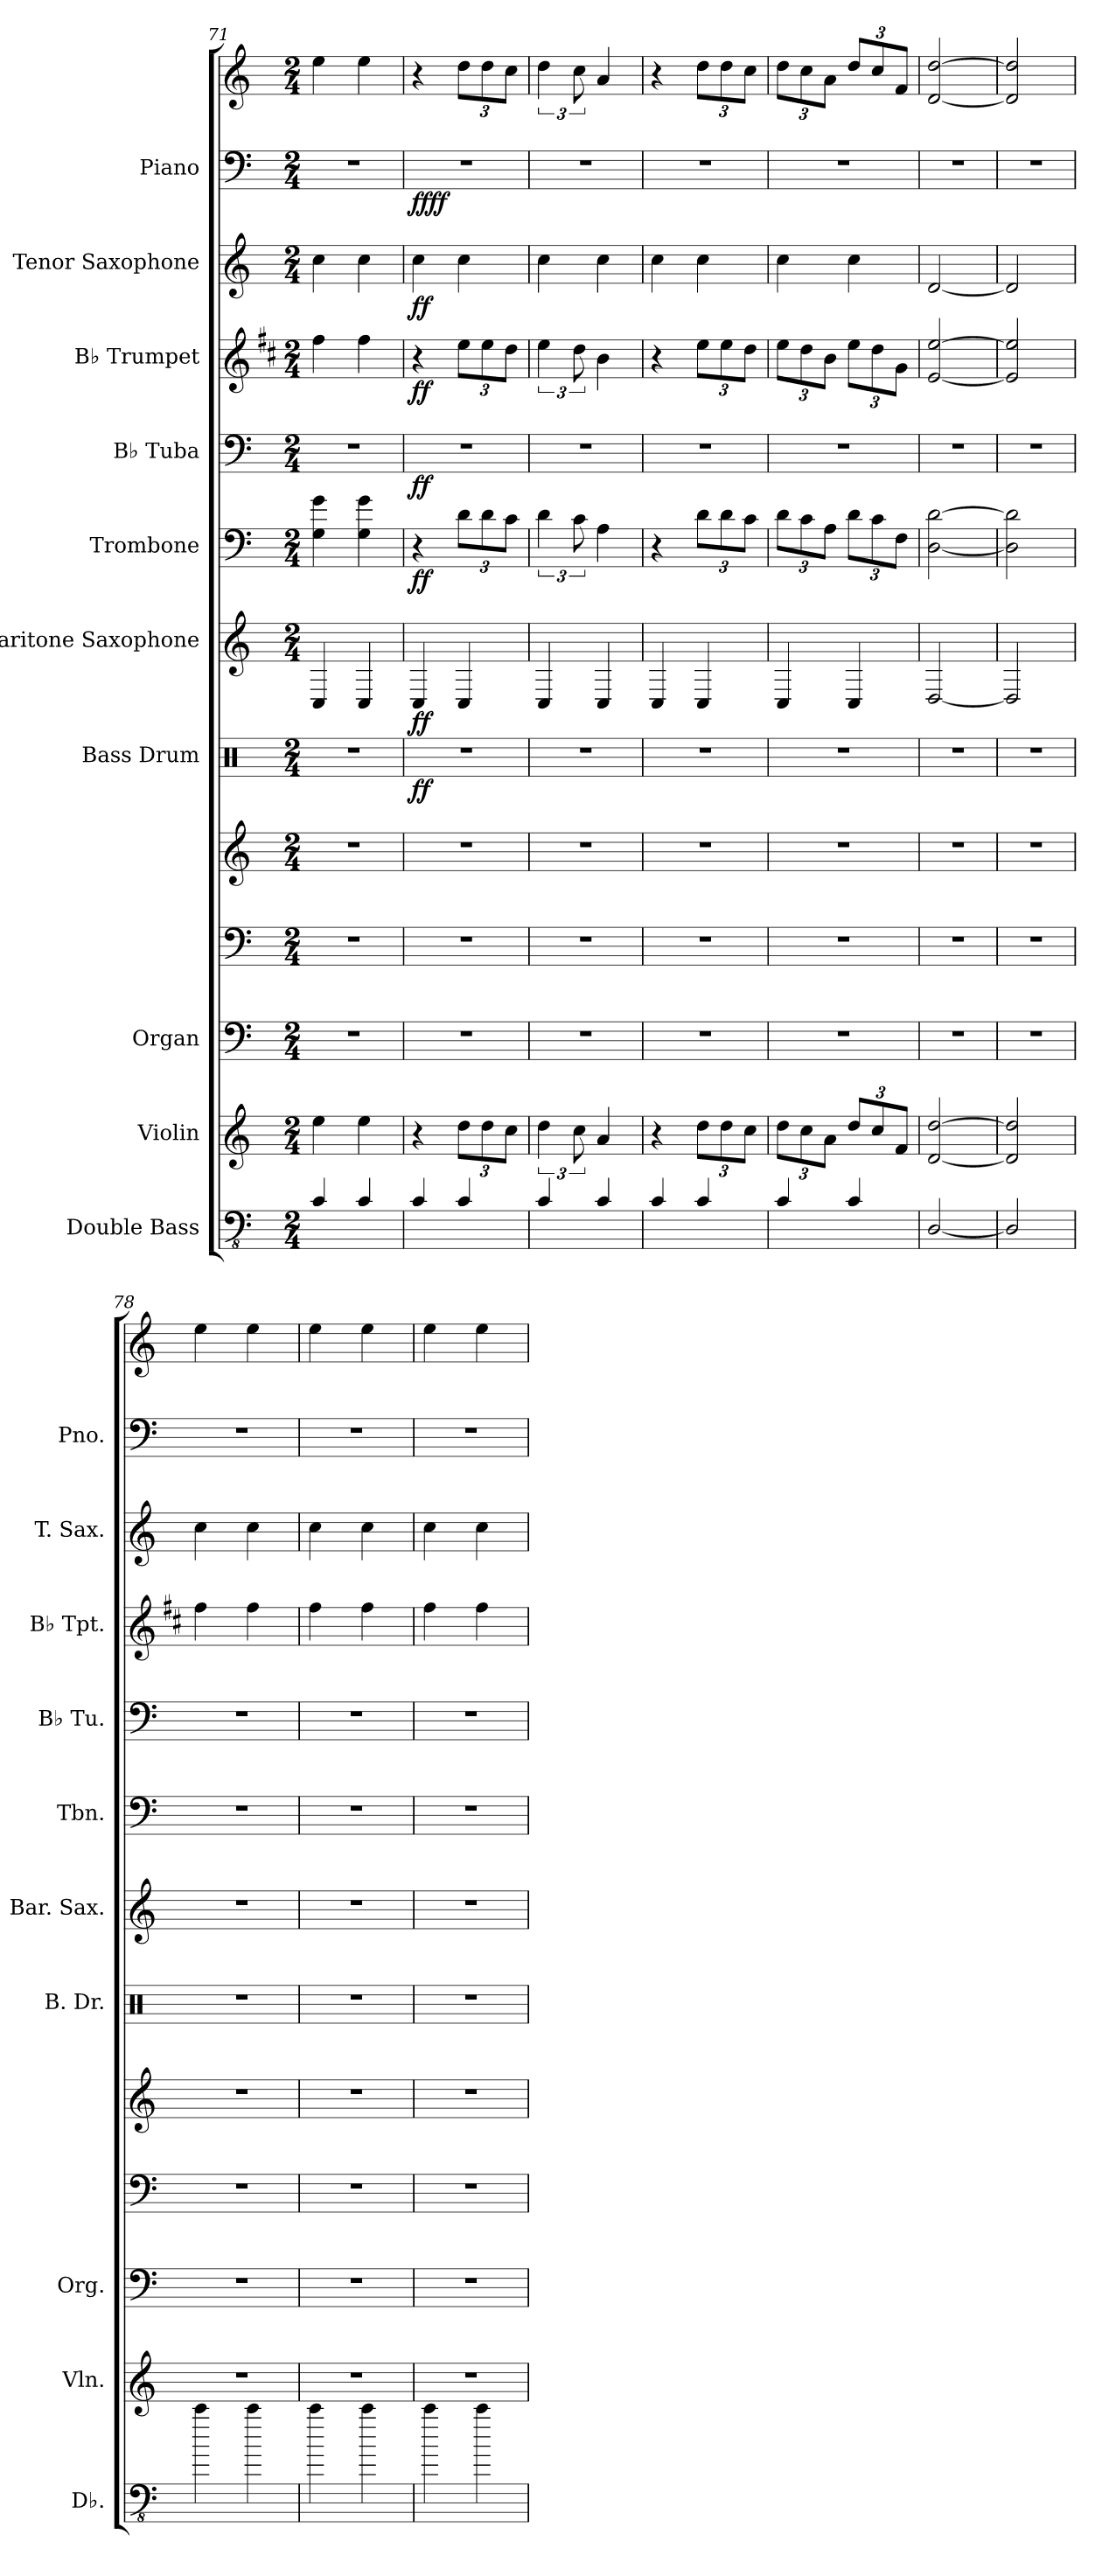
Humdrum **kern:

**kern	**kern	**kern	**kern	**kern	**kern	**dynam	**kern	**dynam	**kern	**dynam	**kern	**dynam	**kern	**dynam	**kern	**dynam	**kern	**kern	**dynam
*part10	*part9	*part8	*part8	*part8	*part7	*part7	*part6	*part6	*part5	*part5	*part4	*part4	*part3	*part3	*part2	*part2	*part1	*part1	*part1
*staff13	*staff12	*staff11	*staff10	*staff9	*staff8	*staff8	*staff7	*staff7	*staff6	*staff6	*staff5	*staff5	*staff4	*staff4	*staff3	*staff3	*staff2	*staff1	*staff1/2
*I"Double Bass	*I"Violin	*I"Organ	*	*	*I"Bass Drum	*	*I"Baritone Saxophone	*	*I"Trombone	*	*I"B♭ Tuba	*	*I"B♭ Trumpet	*	*I"Tenor Saxophone	*	*I"Piano	*	*
*I'Db.	*I'Vln.	*I'Org.	*	*	*I'B. Dr.	*	*I'Bar. Sax.	*	*I'Tbn.	*	*I'B♭ Tu.	*	*I'B♭ Tpt.	*	*I'T. Sax.	*	*I'Pno.	*	*
*clefFv4	*clefG2	*clefF4	*clefF4	*clefG2	*clefX	*	*clefG2	*	*clefF4	*	*clefF4	*	*clefG2	*	*clefG2	*	*clefF4	*clefG2	*
*ITrd7c12	*	*	*	*	*	*	*ITrd12c21	*	*	*	*	*	*ITrd1c2	*	*ITrd8c14	*	*	*	*
*k[]	*k[]	*k[]	*k[]	*k[]	*k[]	*	*k[]	*	*k[]	*	*k[]	*	*k[]	*	*k[]	*	*k[]	*k[]	*
*M2/4	*M2/4	*M2/4	*M2/4	*M2/4	*M2/4	*	*M2/4	*	*M2/4	*	*M2/4	*	*M2/4	*	*M2/4	*	*M2/4	*M2/4	*
=71	=71	=71	=71	=71	=71	=71	=71	=71	=71	=71	=71	=71	=71	=71	=71	=71	=71	=71	=71
4CC/	4ee\	2r	2r	2r	2r	.	4CC/	.	4G\ 4g\	.	2r	.	4ee\	.	4c\	.	2r	4ee\	.
4CC/	4ee\	.	.	.	.	.	4CC/	.	4G\ 4g\	.	.	.	4ee\	.	4c\	.	.	4ee\	.
=72	=72	=72	=72	=72	=72	=72	=72	=72	=72	=72	=72	=72	=72	=72	=72	=72	=72	=72	=72
!	!	!	!	!	!	!LO:DY:b	!	!LO:DY:b	!	!LO:DY:b	!	!LO:DY:b	!	!LO:DY:b	!	!LO:DY:b	!	!	!LO:DY:b=2
!	!	!	!	!	!	!	!	!	!	!	!	!	!	!	!	!	!	!	!LO:DY:n=1:b
4CC/	4r	2r	2r	2r	2r	ff	4CC/	ff	4r	ff	2r	ff	4r	ff	4c\	ff	2r	4r	ff ff
*	*Xbrackettup	*	*	*	*	*	*	*	*Xbrackettup	*	*	*	*Xbrackettup	*	*	*	*	*Xbrackettup	*
4CC/	12dd\L	.	.	.	.	.	4CC/	.	12d\L	.	.	.	12dd\L	.	4c\	.	.	12dd\L	.
.	12dd\	.	.	.	.	.	.	.	12d\	.	.	.	12dd\	.	.	.	.	12dd\	.
.	12cc\J	.	.	.	.	.	.	.	12c\J	.	.	.	12cc\J	.	.	.	.	12cc\J	.
=73	=73	=73	=73	=73	=73	=73	=73	=73	=73	=73	=73	=73	=73	=73	=73	=73	=73	=73	=73
*	*brackettup	*	*	*	*	*	*	*	*brackettup	*	*	*	*brackettup	*	*	*	*	*brackettup	*
4CC/	6dd\	2r	2r	2r	2r	.	4CC/	.	6d\	.	2r	.	6dd\	.	4c\	.	2r	6dd\	.
.	12cc\	.	.	.	.	.	.	.	12c\	.	.	.	12cc\	.	.	.	.	12cc\	.
4CC/	4a/	.	.	.	.	.	4CC/	.	4A\	.	.	.	4a\	.	4c\	.	.	4a/	.
=74	=74	=74	=74	=74	=74	=74	=74	=74	=74	=74	=74	=74	=74	=74	=74	=74	=74	=74	=74
4CC/	4r	2r	2r	2r	2r	.	4CC/	.	4r	.	2r	.	4r	.	4c\	.	2r	4r	.
*	*Xbrackettup	*	*	*	*	*	*	*	*Xbrackettup	*	*	*	*Xbrackettup	*	*	*	*	*Xbrackettup	*
4CC/	12dd\L	.	.	.	.	.	4CC/	.	12d\L	.	.	.	12dd\L	.	4c\	.	.	12dd\L	.
.	12dd\	.	.	.	.	.	.	.	12d\	.	.	.	12dd\	.	.	.	.	12dd\	.
.	12cc\J	.	.	.	.	.	.	.	12c\J	.	.	.	12cc\J	.	.	.	.	12cc\J	.
!!LO:PB:g=z
=75	=75	=75	=75	=75	=75	=75	=75	=75	=75	=75	=75	=75	=75	=75	=75	=75	=75	=75	=75
4CC/	12dd\L	2r	2r	2r	2r	.	4CC/	.	12d\L	.	2r	.	12dd\L	.	4c\	.	2r	12dd\L	.
.	12cc\	.	.	.	.	.	.	.	12c\	.	.	.	12cc\	.	.	.	.	12cc\	.
.	12a\J	.	.	.	.	.	.	.	12A\J	.	.	.	12a\J	.	.	.	.	12a\J	.
4CC/	12dd/L	.	.	.	.	.	4CC/	.	12d\L	.	.	.	12dd\L	.	4c\	.	.	12dd/L	.
.	12cc/	.	.	.	.	.	.	.	12c\	.	.	.	12cc\	.	.	.	.	12cc/	.
.	12f/J	.	.	.	.	.	.	.	12F\J	.	.	.	12f\J	.	.	.	.	12f/J	.
=76	=76	=76	=76	=76	=76	=76	=76	=76	=76	=76	=76	=76	=76	=76	=76	=76	=76	=76	=76
[2DDD/	[2d/ [2dd/	2r	2r	2r	2r	.	[2DD/	.	[2D\ [2d\	.	2r	.	[2d/ [2dd/	.	[2D/	.	2r	[2d/ [2dd/	.
=77	=77	=77	=77	=77	=77	=77	=77	=77	=77	=77	=77	=77	=77	=77	=77	=77	=77	=77	=77
2DDD/]	2d/] 2dd/]	2r	2r	2r	2r	.	2DD/]	.	2D\] 2d\]	.	2r	.	2d/] 2dd/]	.	2D/]	.	2r	2d/] 2dd/]	.
=78	=78	=78	=78	=78	=78	=78	=78	=78	=78	=78	=78	=78	=78	=78	=78	=78	=78	=78	=78
4c\	2r	2r	2r	2r	2r	.	2r	.	2r	.	2r	.	4ee\	.	4c\	.	2r	4ee\	.
4c\	.	.	.	.	.	.	.	.	.	.	.	.	4ee\	.	4c\	.	.	4ee\	.
=79	=79	=79	=79	=79	=79	=79	=79	=79	=79	=79	=79	=79	=79	=79	=79	=79	=79	=79	=79
4c\	2r	2r	2r	2r	2r	.	2r	.	2r	.	2r	.	4ee\	.	4c\	.	2r	4ee\	.
4c\	.	.	.	.	.	.	.	.	.	.	.	.	4ee\	.	4c\	.	.	4ee\	.
=80	=80	=80	=80	=80	=80	=80	=80	=80	=80	=80	=80	=80	=80	=80	=80	=80	=80	=80	=80
4c\	2r	2r	2r	2r	2r	.	2r	.	2r	.	2r	.	4ee\	.	4c\	.	2r	4ee\	.
4c\	.	.	.	.	.	.	.	.	.	.	.	.	4ee\	.	4c\	.	.	4ee\	.
=	=	=	=	=	=	=	=	=	=	=	=	=	=	=	=	=	=	=	=
*-	*-	*-	*-	*-	*-	*-	*-	*-	*-	*-	*-	*-	*-	*-	*-	*-	*-	*-	*-
